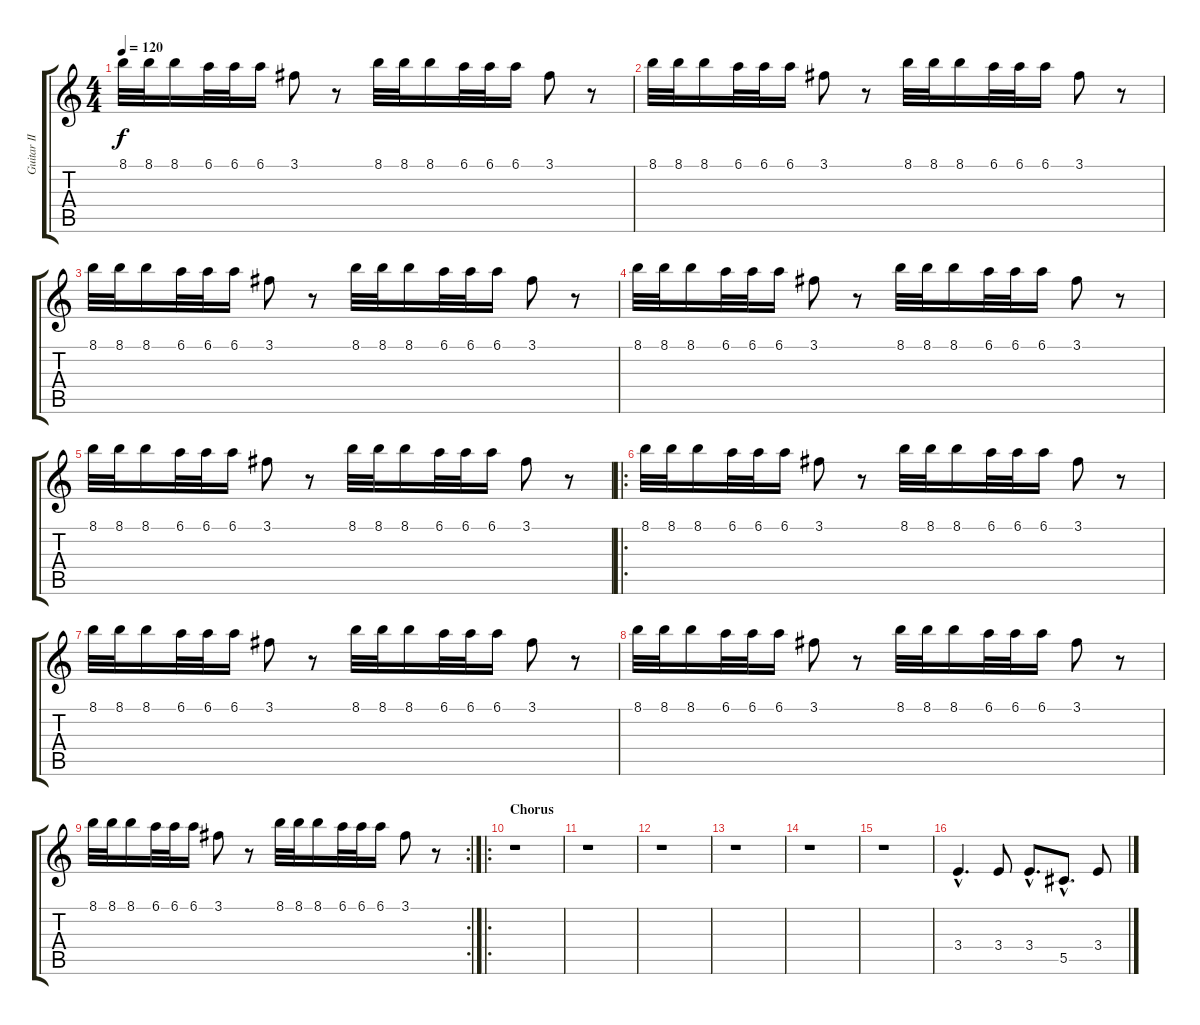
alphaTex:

\track ("Guitar II" "Guitar II") {instrument distortionguitar}
\staff {score tabs}
\tuning (Eb4 Bb3 Gb3 Db3 Ab2 Eb2) {hide}
\ts (4 4)
\tempo 120
\clef g2
\ks c
8.1.32{dy f} 8.1.32 8.1.16 6.1.32 6.1.32 6.1.16 3.1.8 r.8 8.1.32 8.1.32 8.1.16 6.1.32 6.1.32 6.1.16 3.1.8 r.8 |
8.1.32{volume 13} 8.1.32{volume 7} 8.1.16 6.1.32 6.1.32 6.1.16 3.1.8 r.8 8.1.32 8.1.32 8.1.16 6.1.32 6.1.32 6.1.16 3.1.8 r.8 |
8.1.32 8.1.32 8.1.16 6.1.32 6.1.32 6.1.16 3.1.8 r.8 8.1.32 8.1.32 8.1.16 6.1.32 6.1.32 6.1.16 3.1.8 r.8 |
8.1.32{volume 13} 8.1.32 8.1.16 6.1.32 6.1.32 6.1.16 3.1.8 r.8 8.1.32 8.1.32 8.1.16 6.1.32 6.1.32 6.1.16 3.1.8 r.8 |
8.1.32 8.1.32 8.1.16 6.1.32 6.1.32 6.1.16 3.1.8 r.8 8.1.32 8.1.32 8.1.16 6.1.32 6.1.32 6.1.16 3.1.8 r.8 |
\ro
8.1.32{volume 13} 8.1.32{volume 6} 8.1.16 6.1.32 6.1.32 6.1.16 3.1.8 r.8 8.1.32 8.1.32 8.1.16 6.1.32 6.1.32 6.1.16 3.1.8 r.8 |
8.1.32 8.1.32 8.1.16 6.1.32 6.1.32 6.1.16 3.1.8 r.8 8.1.32 8.1.32 8.1.16 6.1.32 6.1.32 6.1.16 3.1.8 r.8 |
8.1.32 8.1.32 8.1.16 6.1.32 6.1.32 6.1.16 3.1.8 r.8 8.1.32 8.1.32 8.1.16 6.1.32 6.1.32 6.1.16 3.1.8 r.8 |
\rc 2
8.1.32 8.1.32 8.1.16 6.1.32 6.1.32 6.1.16 3.1.8 r.8 8.1.32 8.1.32 8.1.16 6.1.32 6.1.32 6.1.16 3.1.8 r.8 |
\ro
\section ("" "Chorus")
r.1 |
r.1 |
r.1 |
r.1 |
r.1 |
r.1 |
3.4{hac}.4{d} 3.4.8 3.4{hac}.8{d} 5.5{hac}.8{d} 3.4.8
